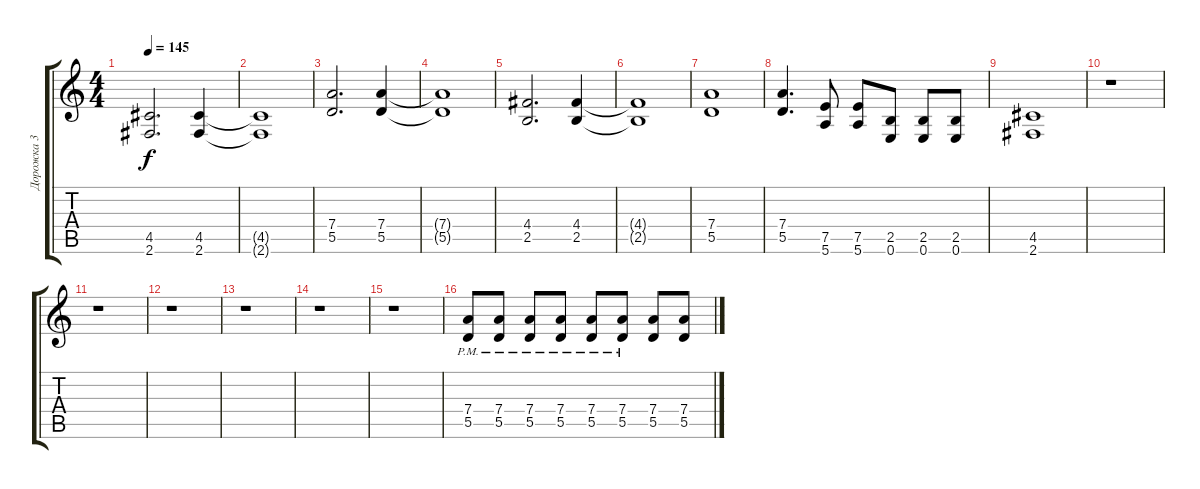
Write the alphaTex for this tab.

\track ("Дорожка 3" "Дорожка 3") {instrument distortionguitar}
\staff {score tabs}
\tuning (E4 B3 G3 D3 A2 E2) {hide}
\ts (4 4)
\tempo 145
\clef g2
\ks c
(4.5 2.6).2{d dy f} (4.5 2.6).4 |
(4.5{t} 2.6{t}).1 |
(7.4 5.5).2{d} (7.4 5.5).4 |
(7.4{t} 5.5{t}).1 |
(4.4 2.5).2{d} (4.4 2.5).4 |
(4.4{t} 2.5{t}).1 |
(7.4 5.5).1 |
(7.4 5.5).4{d} (7.5 5.6).8 (7.5 5.6).8 (2.5 0.6).8 (2.5 0.6).8 (2.5 0.6).8 |
(4.5 2.6).1 |
r.1 |
r.1 |
r.1 |
r.1 |
r.1 |
r.1 |
(7.4{pm} 5.5{pm}).8 (7.4{pm} 5.5{pm}).8 (7.4{pm} 5.5{pm}).8 (7.4{pm} 5.5{pm}).8 (7.4{pm} 5.5{pm}).8 (7.4 5.5{pm}).8 (7.4 5.5).8 (7.4 5.5).8
